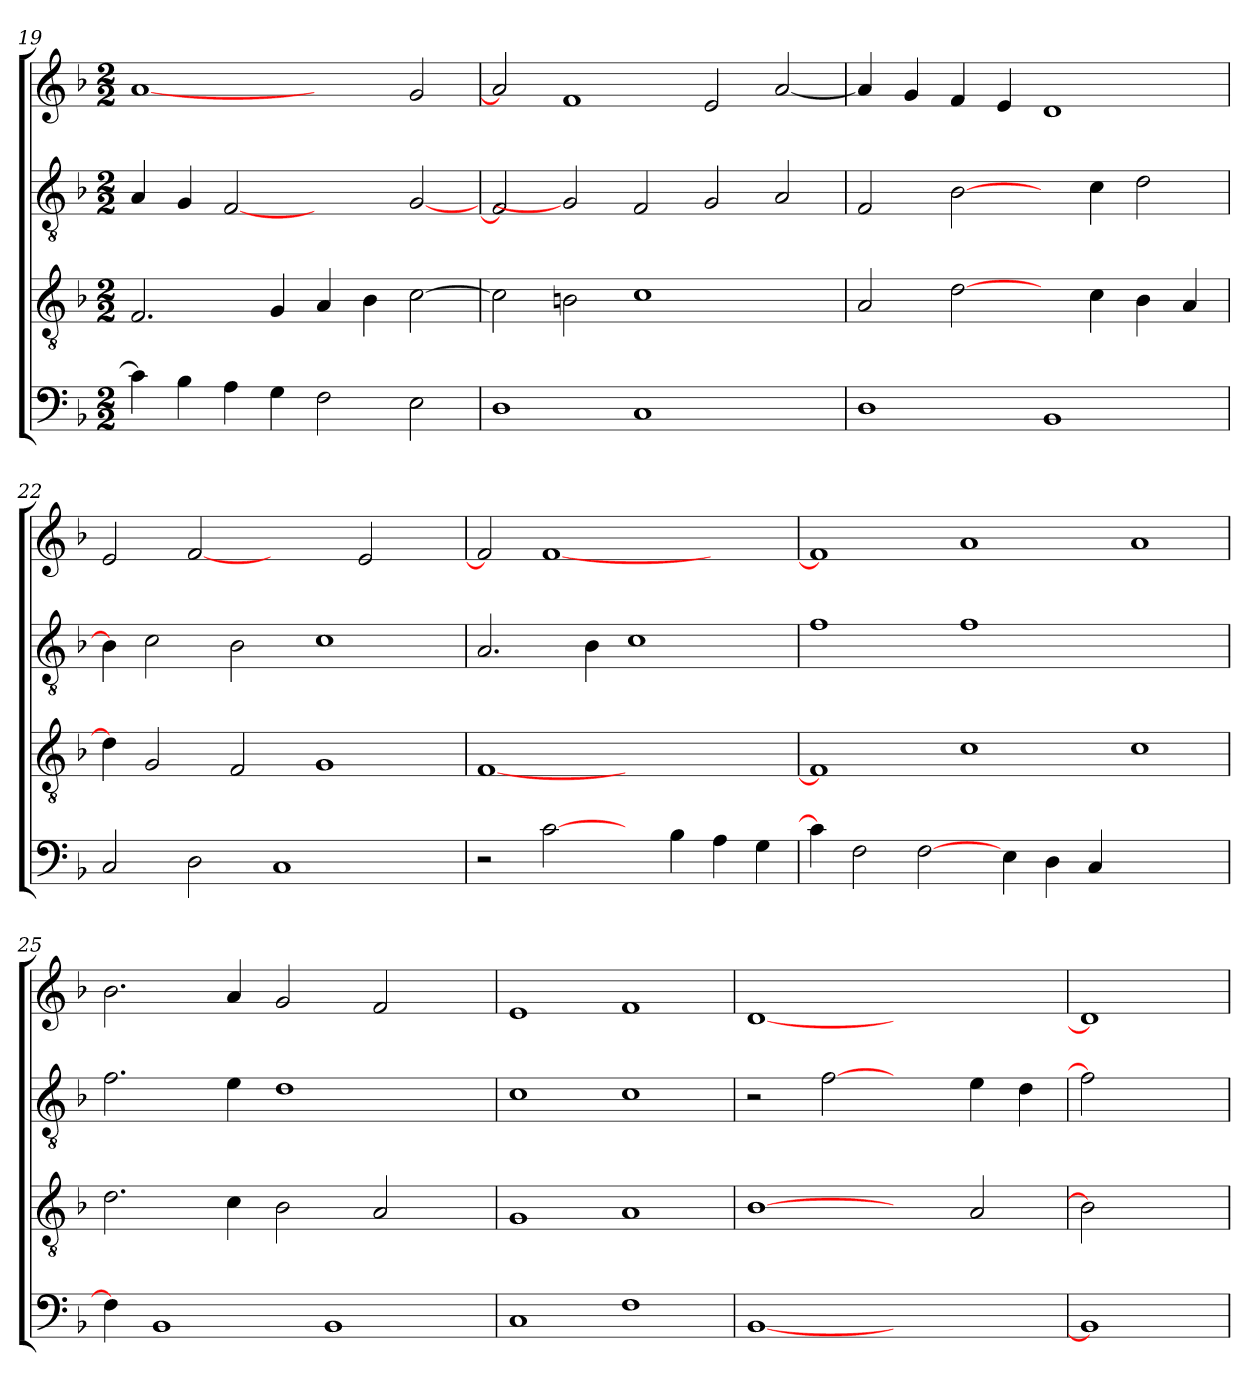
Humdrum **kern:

**kern	**kern	**kern	**kern
*part4	*part3	*part2	*part1
*staff4	*staff3	*staff2	*staff1
*clefF4	*clefGv2	*clefGv2	*clefG2
*k[b-]	*k[b-]	*k[b-]	*k[b-]
*M2/2	*M2/2	*M2/2	*M2/2
=19	=19	=19	=19
4c\]	2.F/	4A/	[1a
4B-\	.	4G/	.
4A\	.	[2F	.
4G\	4G/	.	.
2F\	4A/	2ryy	2ryy
.	4B-\	.	.
2E\	[2c\	[2G/	2g/
=20	=20	=20	=20
1D	2c\]	2F]	2a]
.	2Bn\	2G/]	1f
1C	1c	2F/	.
.	.	2G/	2e/
2ryy	2ryy	2A/	[2a/
=21	=21	=21	=21
1D	2A/	2F/	4a/]
.	.	.	4g/
.	[2d\	[2B-\	4f/
.	.	.	4e/
1BB-	4ryy	4ryy	1d
.	4c\	4c\	.
.	4B-\	2d\	.
.	4A/	.	.
=22	=22	=22	=22
2C/	4d\]	4B-\]	2e/
.	2G/	2c\	.
2D\	.	.	[2f
.	2F/	2B-\	.
1C	.	.	2ryy
.	1G	1c	.
.	.	.	2e/
4ryy	.	.	4ryy
=23	=23	=23	=23
2r	[1F	2.A/	2f]
[2c\	.	.	[1f
.	.	4B-\	.
4ryy	1ryy	1c	.
4B-\	.	.	.
4A\	.	.	2ryy
4G\	.	.	.
=24	=24	=24	=24
4c\]	1F]	1f	1f]
2F\	.	.	.
[2F\	.	.	.
.	1c	1f	1a
4E\	.	.	.
4D\	.	.	.
4C/	.	.	.
1ryy	1c	1ryy	1a
=25	=25	=25	=25
4F\]	2.d\	2.f\	2.b-\
1BB-	.	.	.
.	4c\	4e\	4a/
.	2B-\	1d	2g/
1BB-	.	.	.
.	2A/	.	2f/
.	4ryy	4ryy	4ryy
=26	=26	=26	=26
1C	1G	1c	1e
1F	1A	1c	1f
=27	=27	=27	=27
[1BB-	[1B-	2r	[1d
.	.	[2f	.
1ryy	2ryy	2ryy	1ryy
.	2A/	4e\	.
.	.	4d\	.
=28	=28	=28	=28
1BB-]	2B-]	2f]	1d]
.	2ryy	2ryy	.
=	=	=	=
*-	*-	*-	*-
